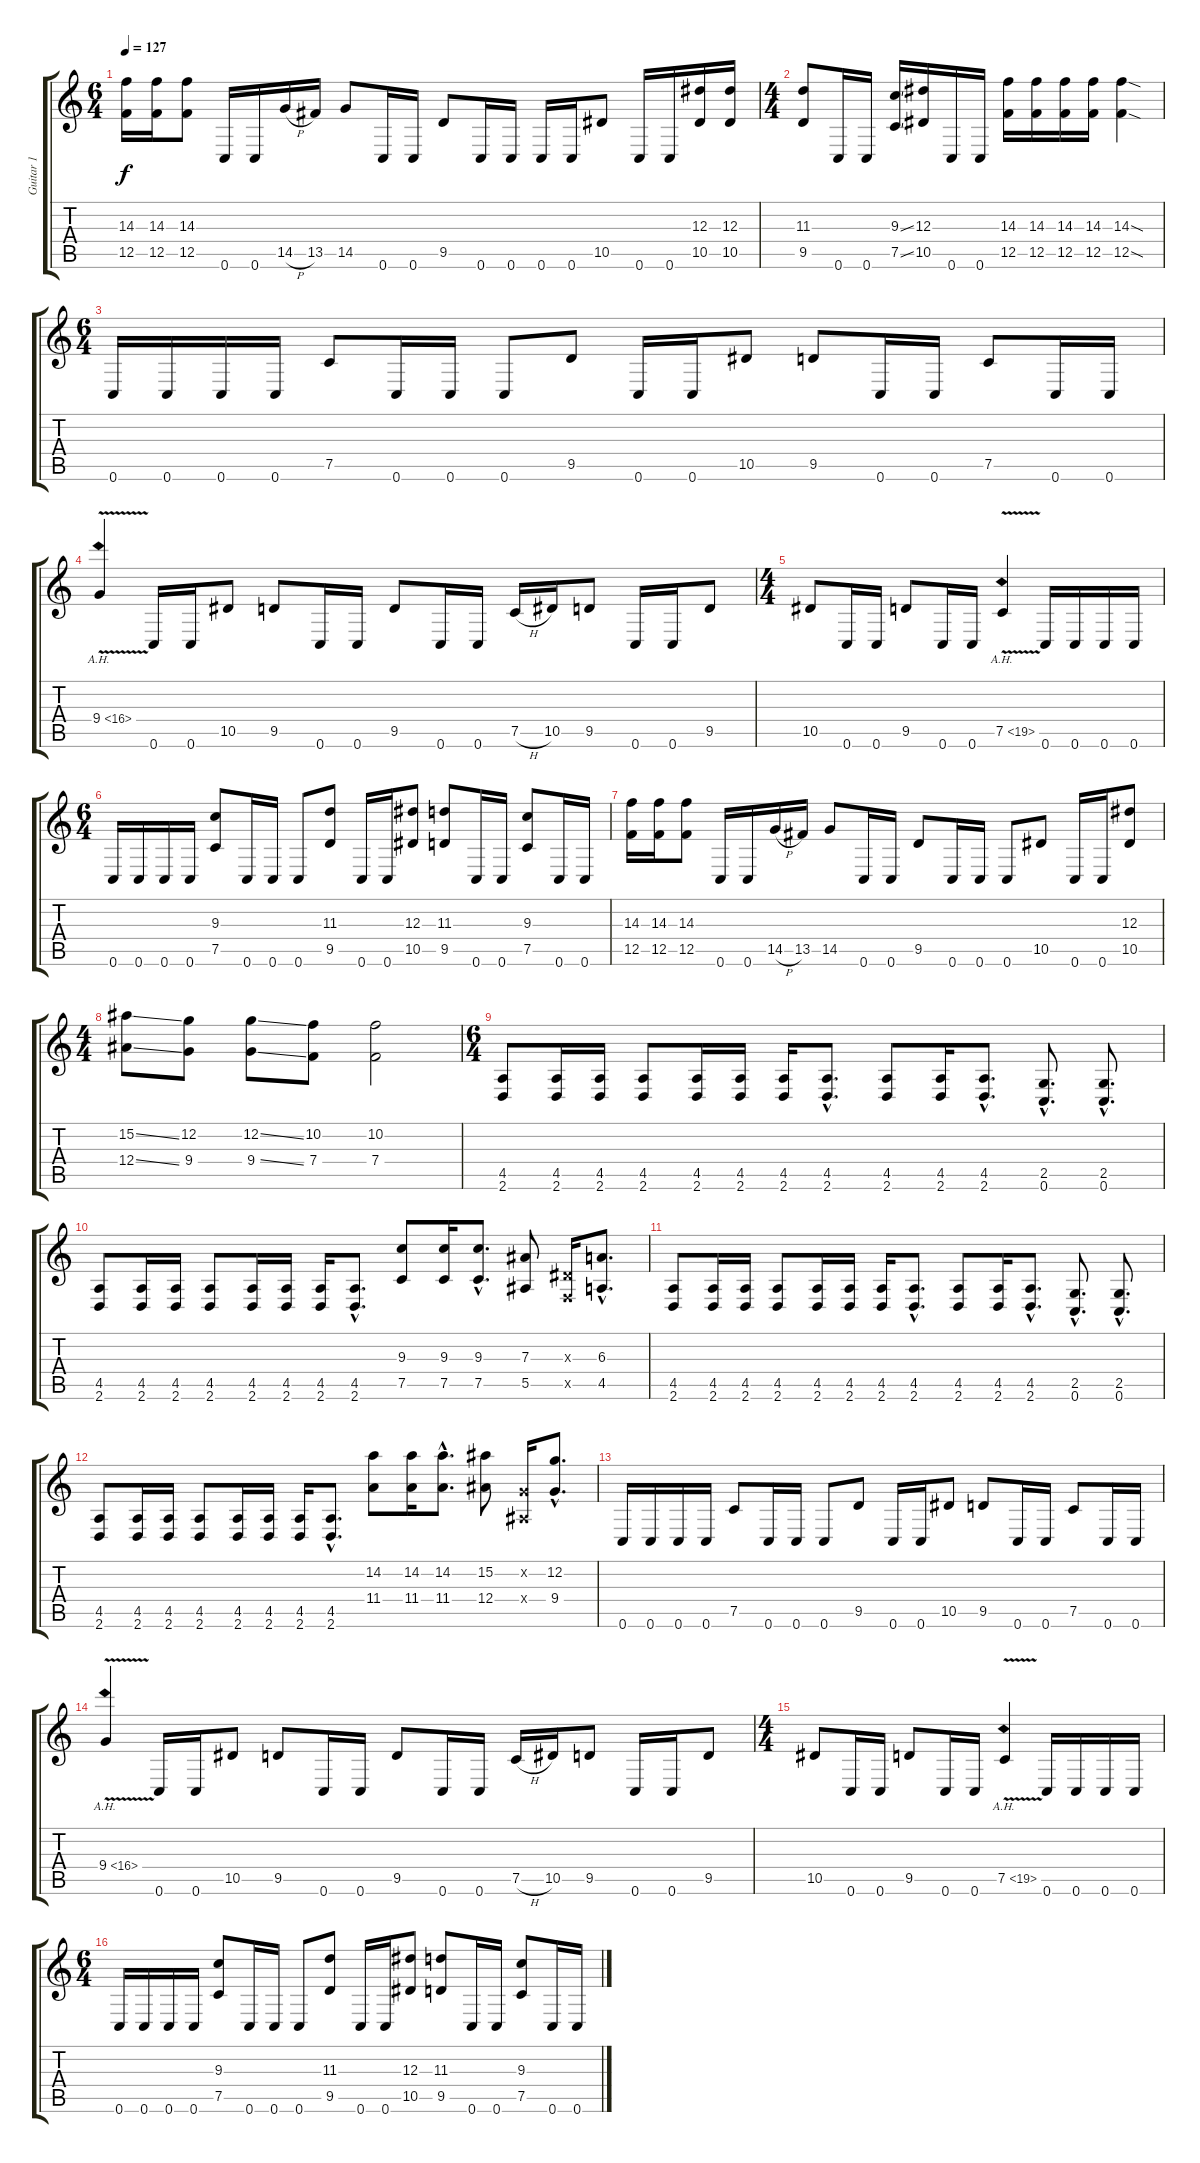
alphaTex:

\track ("Guitar 1" "Guitar 1") {instrument distortionguitar}
\staff {score tabs}
\tuning (C4 G3 Eb3 Bb2 F2 C2) {hide}
\ts (6 4)
\tempo 127
\clef g2
\ks c
(14.3 12.5).16{dy f} (14.3 12.5).16 (14.3 12.5).8 0.6.16 0.6.16 14.5{h}.16 13.5.16 14.5.8 0.6.16 0.6.16 9.5.8 0.6.16 0.6.16 0.6.16 0.6.16 10.5.8 0.6.16 0.6.16 (12.3 10.5).16 (12.3 10.5).16 |
\ts (4 4)
(11.3 9.5).8 0.6.16 0.6.16 (9.3{ss} 7.5{ss}).16 (12.3 10.5).16 0.6.16 0.6.16 (14.3 12.5).16 (14.3 12.5).16 (14.3 12.5).16 (14.3 12.5).16 (14.3{sod} 12.5{sod}).4 |
\ts (6 4)
0.6.16 0.6.16 0.6.16 0.6.16 7.5.8 0.6.16 0.6.16 0.6.8 9.5.8 0.6.16 0.6.16 10.5.8 9.5.8 0.6.16 0.6.16 7.5.8 0.6.16 0.6.16 |
9.4{ah 7 v}.4 0.6.16 0.6.16 10.5.8 9.5.8 0.6.16 0.6.16 9.5.8 0.6.16 0.6.16 7.5{h}.16 10.5.16 9.5.8 0.6.16 0.6.16 9.5.8 |
\ts (4 4)
10.5.8 0.6.16 0.6.16 9.5.8 0.6.16 0.6.16 7.5{ah 12 v}.4 0.6.16 0.6.16 0.6.16 0.6.16 |
\ts (6 4)
0.6.16 0.6.16 0.6.16 0.6.16 (9.3 7.5).8 0.6.16 0.6.16 0.6.8 (11.3 9.5).8 0.6.16 0.6.16 (12.3 10.5).8 (11.3 9.5).8 0.6.16 0.6.16 (9.3 7.5).8 0.6.16 0.6.16 |
(14.3 12.5).16 (14.3 12.5).16 (14.3 12.5).8 0.6.16 0.6.16 14.5{h}.16 13.5.16 14.5.8 0.6.16 0.6.16 9.5.8 0.6.16 0.6.16 0.6.8 10.5.8 0.6.16 0.6.16 (12.3 10.5).8 |
\ts (4 4)
(15.2{ss} 12.4{ss}).8 (12.2 9.4).8 (12.2{ss} 9.4{ss}).8 (10.2 7.4).8 (10.2 7.4).2 |
\ts (6 4)
\section ("" "")
(4.5 2.6).8 (4.5 2.6).16 (4.5 2.6).16 (4.5 2.6).8 (4.5 2.6).16 (4.5 2.6).16 (4.5 2.6).16 (4.5{hac} 2.6{hac}).8{d} (4.5 2.6).8 (4.5 2.6).16 (4.5{hac} 2.6{hac}).8{d} (2.5{hac} 0.6{hac}).8{d} (2.5{hac} 0.6{hac}).8{d} |
(4.5 2.6).8 (4.5 2.6).16 (4.5 2.6).16 (4.5 2.6).8 (4.5 2.6).16 (4.5 2.6).16 (4.5 2.6).16 (4.5{hac} 2.6{hac}).8{d} (9.3 7.5).8 (9.3 7.5).16 (9.3{hac} 7.5{hac}).8{d} (7.3 5.5).8 (0.3{x} 0.5{x}).16 (6.3{hac} 4.5{hac}).8{d} |
(4.5 2.6).8 (4.5 2.6).16 (4.5 2.6).16 (4.5 2.6).8 (4.5 2.6).16 (4.5 2.6).16 (4.5 2.6).16 (4.5{hac} 2.6{hac}).8{d} (4.5 2.6).8 (4.5 2.6).16 (4.5{hac} 2.6{hac}).8{d} (2.5{hac} 0.6{hac}).8{d} (2.5{hac} 0.6{hac}).8{d} |
(4.5 2.6).8 (4.5 2.6).16 (4.5 2.6).16 (4.5 2.6).8 (4.5 2.6).16 (4.5 2.6).16 (4.5 2.6).16 (4.5{hac} 2.6{hac}).8{d} (14.2 11.4).8 (14.2 11.4).16 (14.2{hac} 11.4{hac}).8{d} (15.2 12.4).8 (0.2{x} 0.4{x}).16 (12.2{hac} 9.4{hac}).8{d} |
\section ("" "")
0.6.16 0.6.16 0.6.16 0.6.16 7.5.8 0.6.16 0.6.16 0.6.8 9.5.8 0.6.16 0.6.16 10.5.8 9.5.8 0.6.16 0.6.16 7.5.8 0.6.16 0.6.16 |
9.4{ah 7 v}.4 0.6.16 0.6.16 10.5.8 9.5.8 0.6.16 0.6.16 9.5.8 0.6.16 0.6.16 7.5{h}.16 10.5.16 9.5.8 0.6.16 0.6.16 9.5.8 |
\ts (4 4)
10.5.8 0.6.16 0.6.16 9.5.8 0.6.16 0.6.16 7.5{ah 12 v}.4 0.6.16 0.6.16 0.6.16 0.6.16 |
\ts (6 4)
0.6.16 0.6.16 0.6.16 0.6.16 (9.3 7.5).8 0.6.16 0.6.16 0.6.8 (11.3 9.5).8 0.6.16 0.6.16 (12.3 10.5).8 (11.3 9.5).8 0.6.16 0.6.16 (9.3 7.5).8 0.6.16 0.6.16
